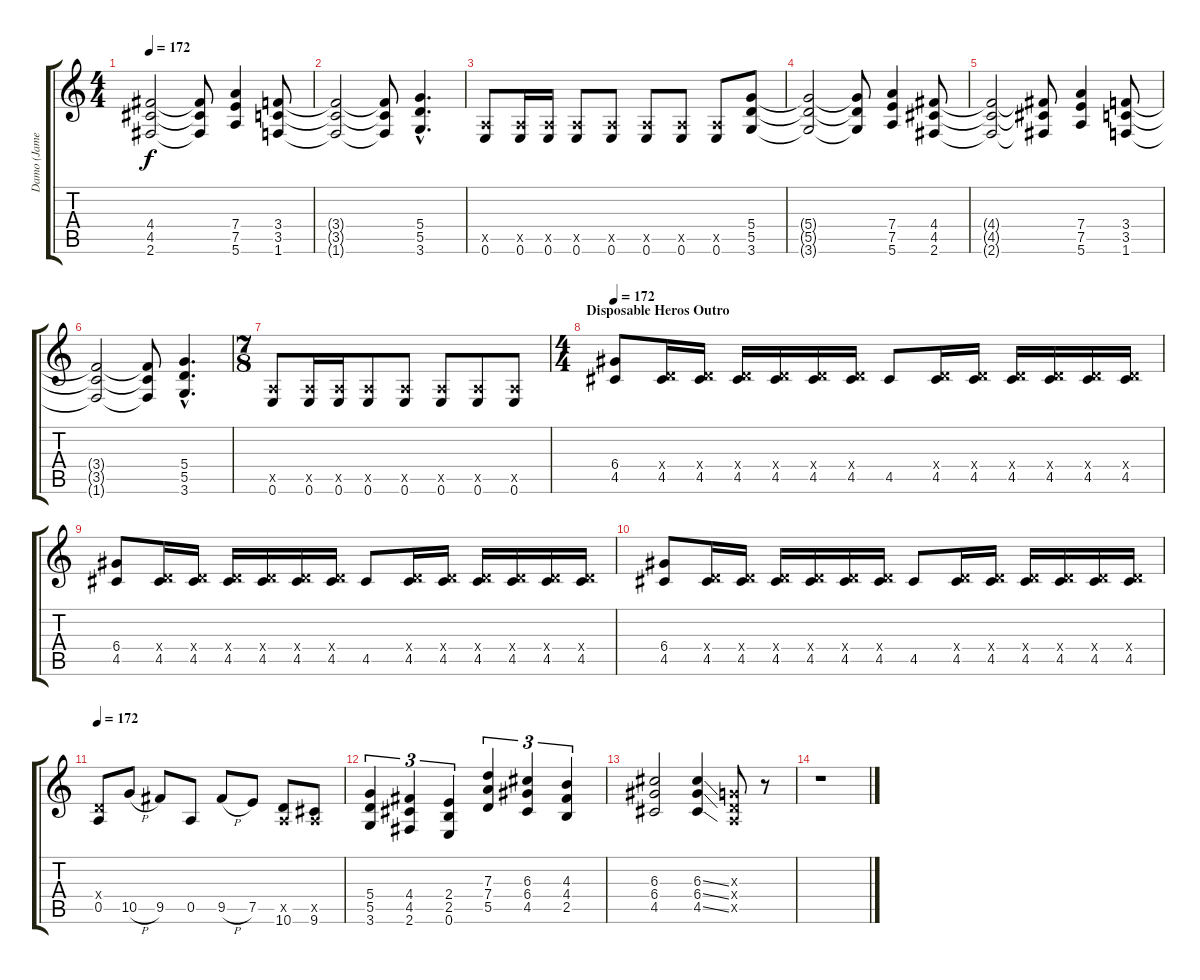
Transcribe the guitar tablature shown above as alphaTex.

\track ("Damo (James's Guitar's)" "Damo (Jame") {instrument overdrivenguitar}
\staff {score tabs}
\tuning (E4 B3 G3 D3 A2 E2) {hide}
\ts (4 4)
\tempo 172
\clef g2
\ks c
(4.4{t} 4.5{t} 2.6{t}).2{dy f} (4.4{t} 4.5{t} 2.6{t}).8 (7.4 7.5 5.6).4 (3.4 3.5 1.6).8 |
(3.4{t} 3.5{t} 1.6{t}).2 (3.4{t} 3.5{t} 1.6{t}).8 (5.4{hac} 5.5{hac} 3.6{hac}).4{d} |
(0.5{x} 0.6).8 (0.5{x} 0.6).16 (0.5{x} 0.6).16 (0.5{x} 0.6).8 (0.5{x} 0.6).8 (0.5{x} 0.6).8 (0.5{x} 0.6).8 (0.5{x} 0.6).8 (5.4 5.5 3.6).8 |
(5.4{t} 5.5{t} 3.6{t}).2 (5.4{t} 5.5{t} 3.6{t}).8 (7.4 7.5 5.6).4 (4.4 4.5 2.6).8 |
(4.4{t} 4.5{t} 2.6{t}).2 (4.4{t} 4.5{t} 2.6{t}).8 (7.4 7.5 5.6).4 (3.4 3.5 1.6).8 |
(3.4{t} 3.5{t} 1.6{t}).2 (3.4{t} 3.5{t} 1.6{t}).8 (5.4{hac} 5.5{hac} 3.6{hac}).4{d} |
\ts (7 8)
(0.5{x} 0.6).8 (0.5{x} 0.6).16 (0.5{x} 0.6).16 (0.5{x} 0.6).8 (0.5{x} 0.6).8 (0.5{x} 0.6).8 (0.5{x} 0.6).8 (0.5{x} 0.6).8 |
\ts (4 4)
\section ("" "Disposable Heros Outro")
\tempo 172
(6.4 4.5).8 (0.4{x} 4.5).16 (0.4{x} 4.5).16 (0.4{x} 4.5).16 (0.4{x} 4.5).16 (0.4{x} 4.5).16 (0.4{x} 4.5).16 4.5.8 (0.4{x} 4.5).16 (0.4{x} 4.5).16 (0.4{x} 4.5).16 (0.4{x} 4.5).16 (0.4{x} 4.5).16 (0.4{x} 4.5).16 |
(6.4 4.5).8 (0.4{x} 4.5).16 (0.4{x} 4.5).16 (0.4{x} 4.5).16 (0.4{x} 4.5).16 (0.4{x} 4.5).16 (0.4{x} 4.5).16 4.5.8 (0.4{x} 4.5).16 (0.4{x} 4.5).16 (0.4{x} 4.5).16 (0.4{x} 4.5).16 (0.4{x} 4.5).16 (0.4{x} 4.5).16 |
(6.4 4.5).8 (0.4{x} 4.5).16 (0.4{x} 4.5).16 (0.4{x} 4.5).16 (0.4{x} 4.5).16 (0.4{x} 4.5).16 (0.4{x} 4.5).16 4.5.8 (0.4{x} 4.5).16 (0.4{x} 4.5).16 (0.4{x} 4.5).16 (0.4{x} 4.5).16 (0.4{x} 4.5).16 (0.4{x} 4.5).16 |
\tempo 172
(0.4{x} 0.5).8 10.5{h}.8 9.5.8 0.5.8 9.5{h}.8 7.5.8 (0.5{x} 10.6).8 (0.5{x} 9.6).8 |
(5.4 5.5 3.6).4{tu (3 2)} (4.4 4.5 2.6).4{tu (3 2)} (2.4 2.5 0.6).4{tu (3 2)} (7.3 7.4 5.5).4{tu (3 2)} (6.3 6.4 4.5).4{tu (3 2)} (4.3 4.4 2.5).4{tu (3 2)} |
(6.3 6.4 4.5).2 (6.3{ss} 6.4{ss} 4.5{ss}).4 (0.3{x} 0.4{x} 0.5{x}).8 r.8 |
r.1
